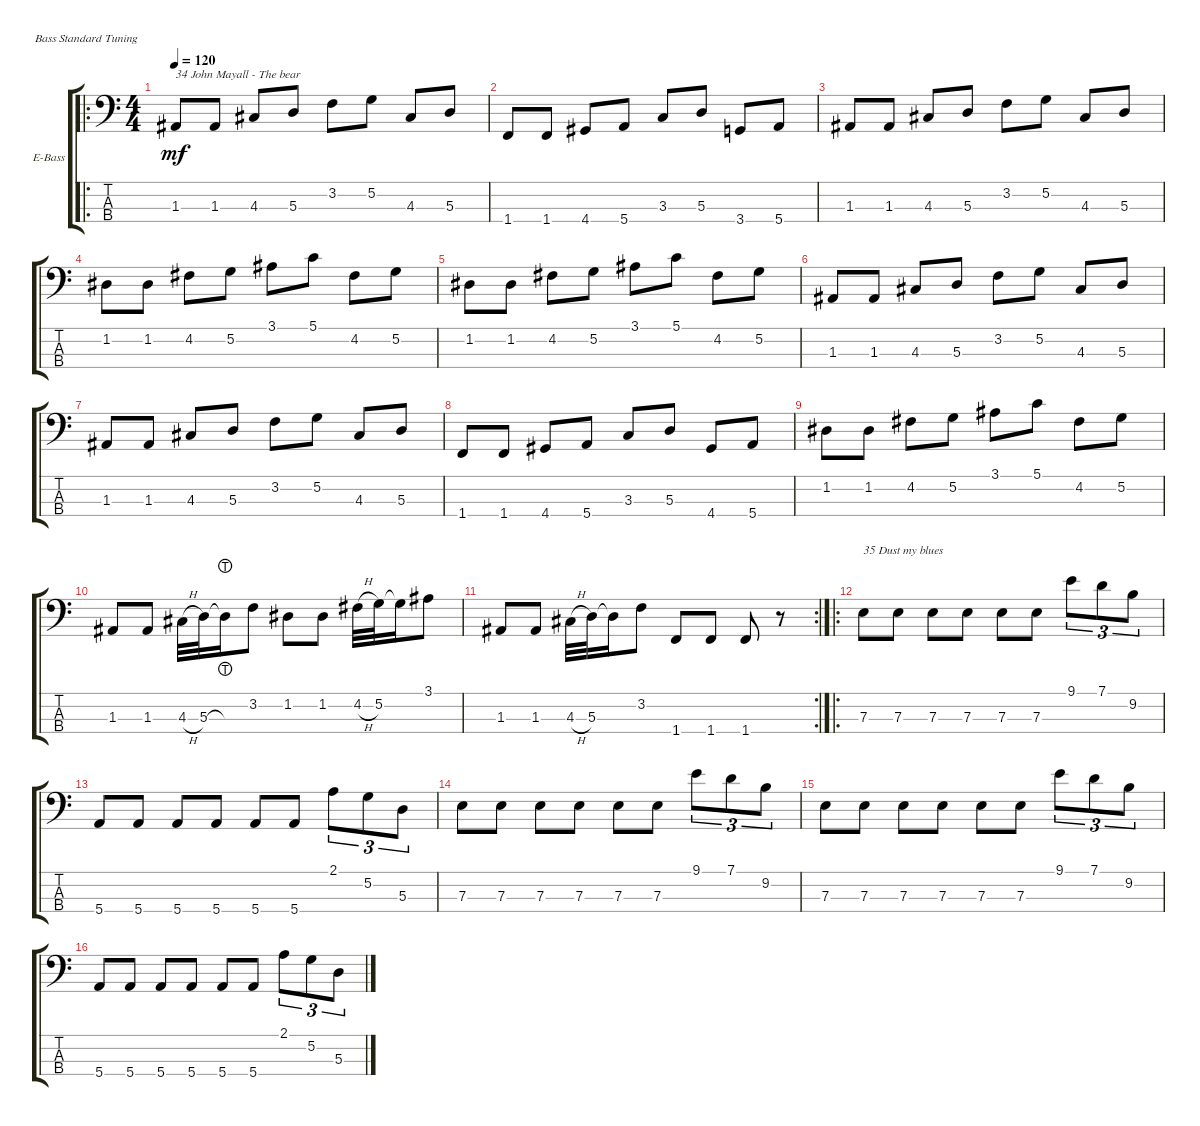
\defaultSystemsLayout 4
\bracketExtendMode groupsimilarinstruments
\firstSystemTrackNameOrientation horizontal
\otherSystemsTrackNameOrientation horizontal
\track ("Electric Bass" "E-Bass") {instrument electricbassfinger}
\staff {score tabs}
\tuning (G2 D2 A1 E1)
\ro
\ts (4 4)
\tempo 120
\clef f4
\ks c
1.3.8{txt "34 John Mayall - The bear" dy mf} 1.3.8 4.3.8 5.3.8 3.2.8 5.2.8 4.3.8 5.3.8 |
1.4.8 1.4.8 4.4.8 5.4.8 3.3.8 5.3.8 3.4.8 5.4.8 |
1.3.8 1.3.8 4.3.8 5.3.8 3.2.8 5.2.8 4.3.8 5.3.8 |
1.2.8 1.2.8 4.2.8 5.2.8 3.1.8 5.1.8 4.2.8 5.2.8 |
1.2.8 1.2.8 4.2.8 5.2.8 3.1.8 5.1.8 4.2.8 5.2.8 |
1.3.8 1.3.8 4.3.8 5.3.8 3.2.8 5.2.8 4.3.8 5.3.8 |
1.3.8 1.3.8 4.3.8 5.3.8 3.2.8 5.2.8 4.3.8 5.3.8 |
1.4.8 1.4.8 4.4.8 5.4.8 3.3.8 5.3.8 4.4.8 5.4.8 |
1.2.8 1.2.8 4.2.8 5.2.8 3.1.8 5.1.8 4.2.8 5.2.8 |
1.3.8 1.3.8 4.3{h}.32 5.3.32 5.3{lht t}.16 3.2.8 1.2.8 1.2.8 4.2{h}.32 5.2.32 5.2{t}.16 3.1.8 |
\rc 2
1.3.8 1.3.8 4.3{h}.32 5.3.32 5.3{t}.16 3.2.8 1.4.8 1.4.8 1.4.8 r.8 |
\ro
7.3.8{txt "35 Dust my blues"} 7.3.8 7.3.8 7.3.8 7.3.8 7.3.8 9.1.8{tu (3 2)} 7.1.8{tu (3 2)} 9.2.8{tu (3 2)} |
5.4.8 5.4.8 5.4.8 5.4.8 5.4.8 5.4.8 2.1.8{tu (3 2)} 5.2.8{tu (3 2)} 5.3.8{tu (3 2)} |
7.3.8 7.3.8 7.3.8 7.3.8 7.3.8 7.3.8 9.1.8{tu (3 2)} 7.1.8{tu (3 2)} 9.2.8{tu (3 2)} |
7.3.8 7.3.8 7.3.8 7.3.8 7.3.8 7.3.8 9.1.8{tu (3 2)} 7.1.8{tu (3 2)} 9.2.8{tu (3 2)} |
5.4.8 5.4.8 5.4.8 5.4.8 5.4.8 5.4.8 2.1.8{tu (3 2)} 5.2.8{tu (3 2)} 5.3.8{tu (3 2)}
